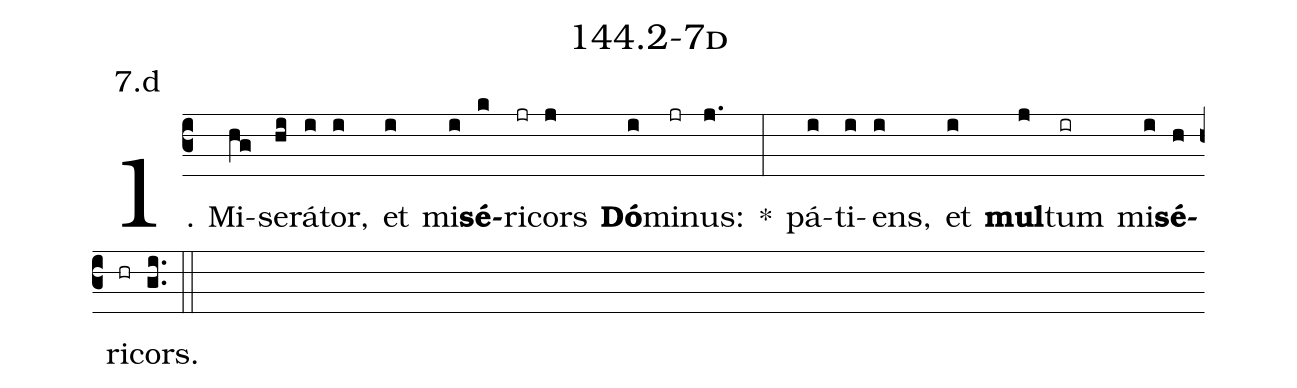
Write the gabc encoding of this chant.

name: 144.2-7d;
annotation: 7.d;
%%
(c3)1. Mi(hg)se(hi)rá(i)tor,(i) et(i) mi(i)<b>sé</b>(k)ri(jr)cors(j) <b>Dó</b>(i)mi(jr)nus:(j.) *(:) pá(i)ti(i)ens,(i) et(i) <b>mul</b>(j)tum(ir) mi(i)<b>sé</b>(h)ri(hr)cors.(gi..) (::)
